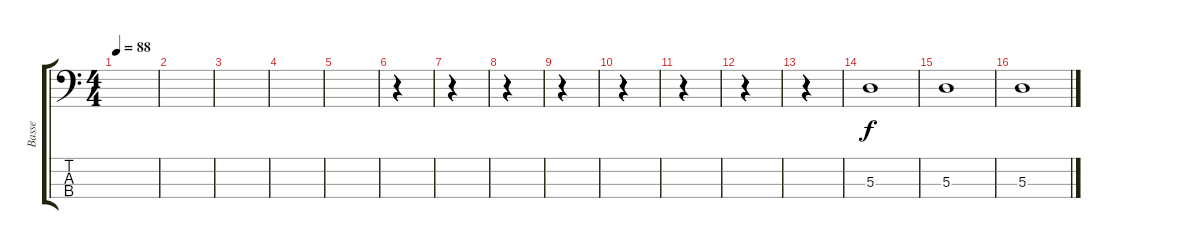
\track ("Basse" "Basse") {instrument acousticbass}
\staff {score tabs}
\tuning (G2 D2 A1 E1) {hide}
\ts (4 4)
\tempo 88
\clef f4
\ks c
|
|
|
|
|
r.4 |
r.4 |
r.4 |
r.4 |
r.4 |
r.4 |
r.4 |
r.4 |
5.3.1 |
5.3.1 |
5.3.1
